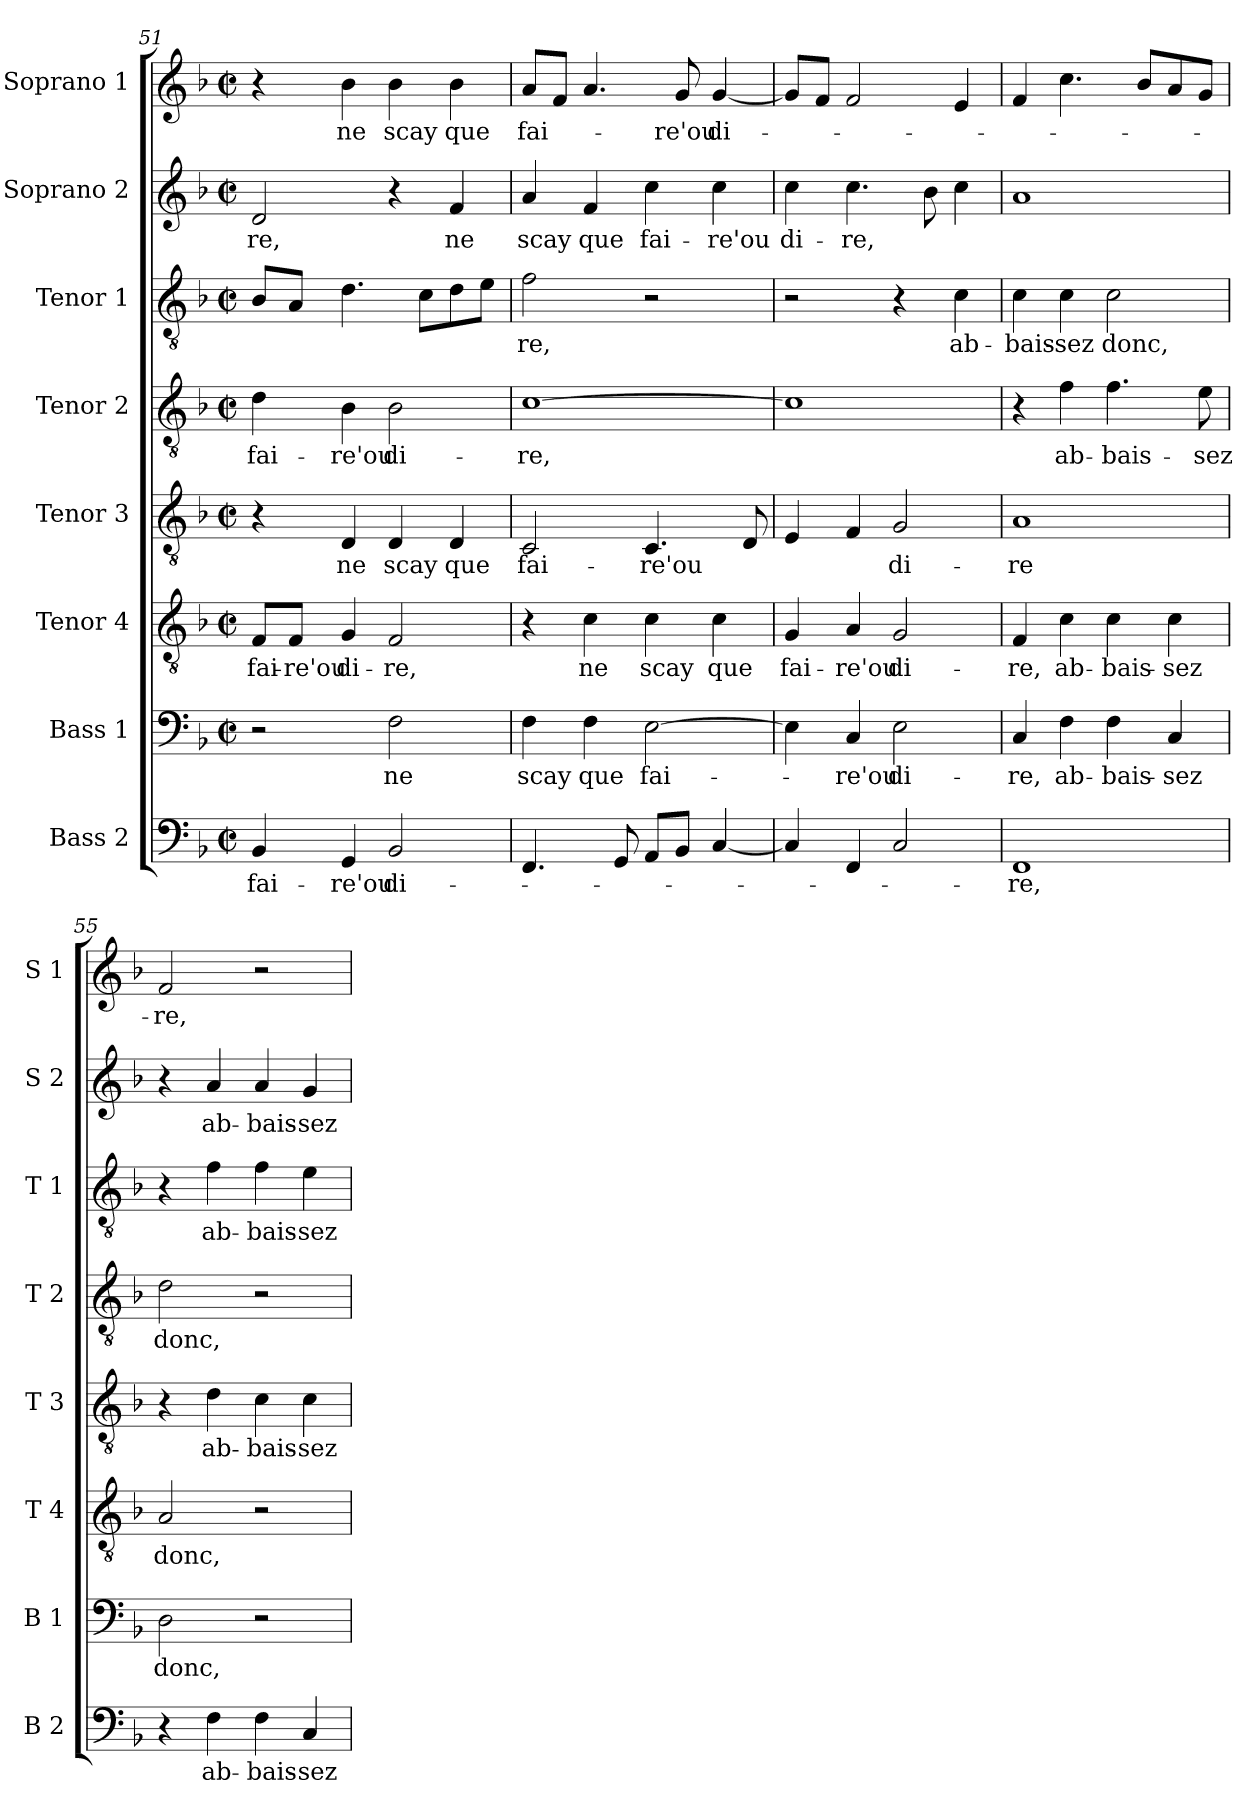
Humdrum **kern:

**kern	**text	**kern	**text	**kern	**text	**kern	**text	**kern	**text	**kern	**text	**kern	**text	**kern	**text
*part8	*part8	*part7	*part7	*part6	*part6	*part5	*part5	*part4	*part4	*part3	*part3	*part2	*part2	*part1	*part1
*staff8	*staff8	*staff7	*staff7	*staff6	*staff6	*staff5	*staff5	*staff4	*staff4	*staff3	*staff3	*staff2	*staff2	*staff1	*staff1
*I"Bass 2	*	*I"Bass 1	*	*I"Tenor 4	*	*I"Tenor 3	*	*I"Tenor 2	*	*I"Tenor 1	*	*I"Soprano 2	*	*I"Soprano 1	*
*I'B 2	*	*I'B 1	*	*I'T 4	*	*I'T 3	*	*I'T 2	*	*I'T 1	*	*I'S 2	*	*I'S 1	*
*clefF4	*	*clefF4	*	*clefGv2	*	*clefGv2	*	*clefGv2	*	*clefGv2	*	*clefG2	*	*clefG2	*
*k[b-]	*	*k[b-]	*	*k[b-]	*	*k[b-]	*	*k[b-]	*	*k[b-]	*	*k[b-]	*	*k[b-]	*
*F:	*	*F:	*	*F:	*	*F:	*	*F:	*	*F:	*	*F:	*	*F:	*
*M2/2	*	*M2/2	*	*M2/2	*	*M2/2	*	*M2/2	*	*M2/2	*	*M2/2	*	*M2/2	*
*met(c|)	*	*met(c|)	*	*met(c|)	*	*met(c|)	*	*met(c|)	*	*met(c|)	*	*met(c|)	*	*met(c|)	*
=51	=51	=51	=51	=51	=51	=51	=51	=51	=51	=51	=51	=51	=51	=51	=51
4BB-/	fai-	2r	.	8F/L	fai-	4r	.	4d\	fai-	8B-/L	.	2d/	-re,	4r	.
.	.	.	.	8F/J	-re'ou	.	.	.	.	8A/J	.	.	.	.	.
4GG/	-re'ou	.	.	4G/	di-	4D/	ne	4B-\	-re'ou	4.d\	.	.	.	4b-\	ne
2BB-/	di-	2F\	ne	2F/	-re,	4D/	scay	2B-\	di-	.	.	4r	.	4b-\	scay
.	.	.	.	.	.	.	.	.	.	8c\L	.	.	.	.	.
.	.	.	.	.	.	4D/	que	.	.	8d\	.	4f/	ne	4b-\	que
.	.	.	.	.	.	.	.	.	.	8e\J	.	.	.	.	.
=52	=52	=52	=52	=52	=52	=52	=52	=52	=52	=52	=52	=52	=52	=52	=52
4.FF/	.	4F\	scay	4r	.	2C/	fai-	[1c	-re,	2f\	-re,	4a/	scay	8a/L	fai-
.	.	.	.	.	.	.	.	.	.	.	.	.	.	8f/J	.
.	.	4F\	que	4c\	ne	.	.	.	.	.	.	4f/	que	4.a/	.
8GG/	.	.	.	.	.	.	.	.	.	.	.	.	.	.	.
8AA/L	.	[2E\	fai-	4c\	scay	4.C/	-re'ou	.	.	2r	.	4cc\	fai-	.	.
8BB-/J	.	.	.	.	.	.	.	.	.	.	.	.	.	8g/	-re'ou
[4C/	.	.	.	4c\	que	.	.	.	.	.	.	4cc\	-re'ou	[4g/	di-
.	.	.	.	.	.	8D/	.	.	.	.	.	.	.	.	.
=53	=53	=53	=53	=53	=53	=53	=53	=53	=53	=53	=53	=53	=53	=53	=53
4C/]	.	4E\]	.	4G/	fai-	4E/	.	1c]	.	2r	.	4cc\	di-	8g/L]	.
.	.	.	.	.	.	.	.	.	.	.	.	.	.	8f/J	.
4FF/	.	4C/	-re'ou	4A/	-re'ou	4F/	.	.	.	.	.	4.cc\	-re,	2f/	.
2C/	.	2E\	di-	2G/	di-	2G/	di-	.	.	4r	.	.	.	.	.
.	.	.	.	.	.	.	.	.	.	.	.	8b-\	.	.	.
.	.	.	.	.	.	.	.	.	.	4c\	ab-	4cc\	.	4e/	.
!!LO:PB:g=z
=54	=54	=54	=54	=54	=54	=54	=54	=54	=54	=54	=54	=54	=54	=54	=54
1FF	-re,	4C/	-re,	4F/	-re,	1A	-re	4r	.	4c\	-bais-	1a	.	4f/	.
.	.	4F\	ab-	4c\	ab-	.	.	4f\	ab-	4c\	-sez	.	.	4.cc\	.
.	.	4F\	-bais-	4c\	-bais-	.	.	4.f\	-bais-	2c\	donc,	.	.	.	.
.	.	.	.	.	.	.	.	.	.	.	.	.	.	8b-/L	.
.	.	4C/	-sez	4c\	-sez	.	.	.	.	.	.	.	.	8a/	.
.	.	.	.	.	.	.	.	8e\	-sez	.	.	.	.	8g/J	.
=55	=55	=55	=55	=55	=55	=55	=55	=55	=55	=55	=55	=55	=55	=55	=55
4r	.	2D\	donc,	2A/	donc,	4r	.	2d\	donc,	4r	.	4r	.	2f/	-re,
4F\	ab-	.	.	.	.	4d\	ab-	.	.	4f\	ab-	4a/	ab-	.	.
4F\	-bais-	2r	.	2r	.	4c\	-bais-	2r	.	4f\	-bais-	4a/	-bais-	2r	.
4C/	-sez	.	.	.	.	4c\	-sez	.	.	4e\	-sez	4g/	-sez	.	.
=	=	=	=	=	=	=	=	=	=	=	=	=	=	=	=
*-	*-	*-	*-	*-	*-	*-	*-	*-	*-	*-	*-	*-	*-	*-	*-
